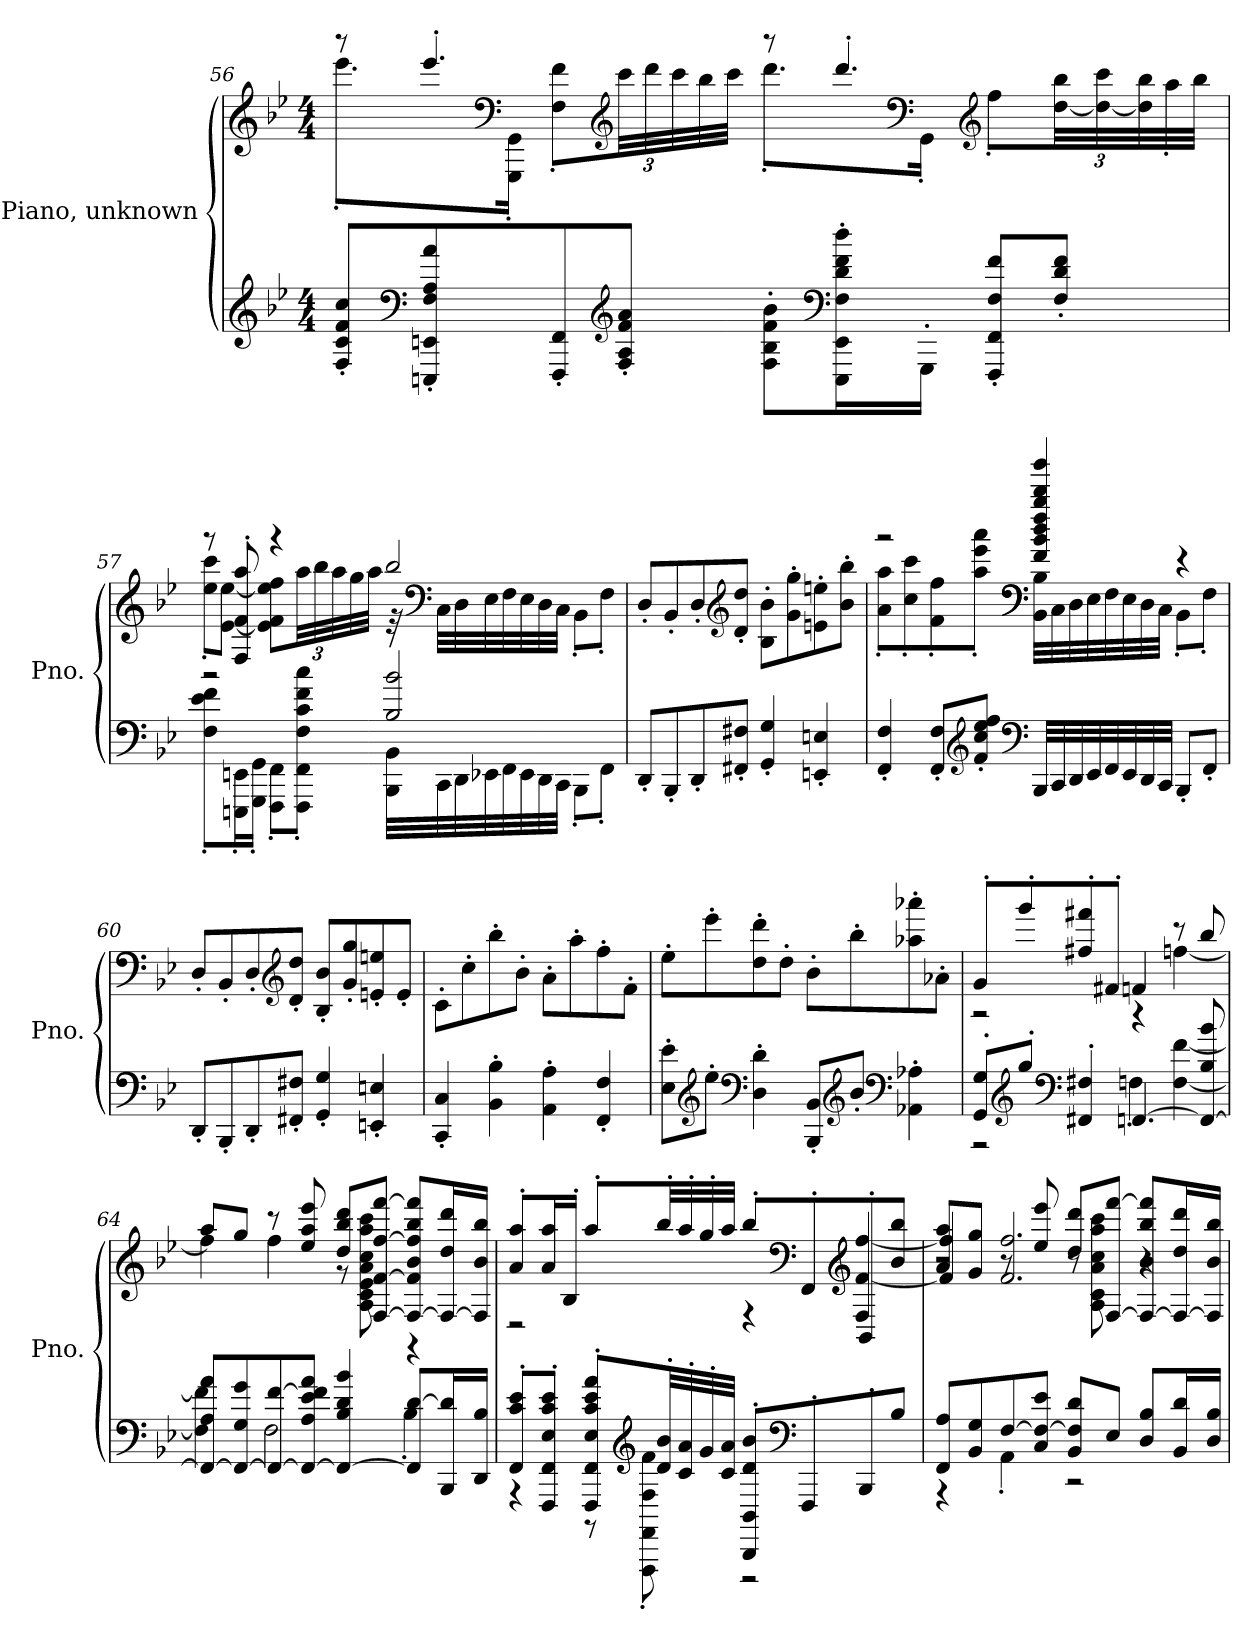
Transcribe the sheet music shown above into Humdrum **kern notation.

**kern	**kern
*part1	*part1
*staff2	*staff1
*I"Piano, unknown	*
*I'Pno.	*
!!LO:LB:g=z
*clefG2	*clefG2
*k[b-e-]	*k[b-e-]
*M4/4	*M4/4
=56	=56
*	*^
8F/' 8c/' 8f/' 8cc/'L	8r	8.eee-'\L
*clefF4	*	*
8EEEn/' 8EEn/' 8F/' 8A/' 8a/'	4.eee-'/	.
*	*clefF4	*
.	.	16GGG\' 16GG\'Jk
8FFF/' 8FF/'	.	8F\' 8f\'L
*clefG2	*clefG2	*
*	*	*Xbrackettup
8F/' 8A/' 8f/' 8a/'J	.	48ccc\LL
.	.	48ddd\
.	.	48ccc\
.	.	32bb-\
.	.	32ccc\JJJ
8F\' 8B-\' 8f\' 8b-\'L	8r	8.ddd'\L
*clefF4	*	*
16EEE\' 16EE\' 16F\' 16d\' 16f\' 16dd\'L	4.ddd'/	.
*	*clefF4	*
16GGG'\JJ	.	16GG'\Jk
*	*clefG2	*
8FFF/' 8FF/' 8F/' 8f/'L	.	8ff'\L
8F/' 8d/' 8f/'J	.	[48dd\ 48bb-\LL
.	.	48dd\_ 48ccc\
.	.	48dd\] 48bb-\
.	.	32aa'\
.	.	32bb-\JJJ
!!LO:LB:g=z	!!
=57	=57	=57
*^	*	*
2r	8F\' 8e-\' 8f\'L	8r	8ee-\' 8ccc\'L
.	16EEEn\' 16EEn\'L	8F/' 8f/' 8aa/'	[8e-\ [8ee-\J
.	16GGG\' 16GG\'JJ	.	.
.	8FFF\' 8FF\'L	4r	8e-\] 8f\ 8ee-\] 8ff\L
.	8FFF\' 8FF\' 8F\' 8c\' 8f\' 8cc\'J	.	48aa\LL
.	.	.	48bb-\
.	.	.	48aa\
.	.	.	32gg\
.	.	.	32aa\JJJ
2B-/ 2b-/	32BBB-\ 32BB-\LLL	2bb-/	32r
*	*	*clefF4	*
.	32CC\	.	32C\LLL
.	32DD\	.	32D\
.	32EE-X\	.	32E-\
.	32FF\	.	32F\
.	32EE-\	.	32E-\
.	32DD\	.	32D\
.	32CC\JJJ	.	32C\JJJ
.	8BBB-'\L	.	8BB-'\L
.	8FF'\J	.	8F'\J
*v	*v	*	*
*	*v	*v
=58	=58
8DD'/L	8D'/L
8BBB-'/	8BB-'/
8DD'/	8D'/
*	*clefG2
8FF#X/' 8F#X/'J	8d/' 8dd/'J
4GG/' 4G/'	8B-\' 8b-\'L
.	8g\' 8gg\'
4EEn/' 4En/'	8en\' 8een\'
.	8b-\' 8bb-\'J
!!LO:LB:g=z
=59	=59
*	*^
4FF/' 4F/'	2r	8a\' 8aa\'L
.	.	8cc\' 8ccc\'
8FF/' 8F/'L	.	8f\' 8ff\'
*clefG2	*	*
8f/' 8cc/' 8ee-/' 8ff/'J	.	8aa\' 8eee-\' 8aaa\'J
*clefF4	*clefF4	*
32BBB-/LLL	4f/ 4b-/ 4dd/ 4ff/ 4bb-/ 4ddd/ 4bbb-/	32BB-\ 32B-\LLL
32CC/	.	32C\
32DD/	.	32D\
32EE-/	.	32E-\
32FF/	.	32F\
32EE-/	.	32E-\
32DD/	.	32D\
32CC/JJJ	.	32C\JJJ
8BBB-'/L	4r	8BB-'\L
8FF'/J	.	8F'\J
*	*v	*v
=60	=60
8DD'/L	8D'/L
8BBB-'/	8BB-'/
8DD'/	8D'/
*	*clefG2
8FF#X/' 8F#X/'J	8d/' 8dd/'J
4GG/' 4G/'	8B-/' 8b-/'L
.	8g/' 8gg/'
4EEn/' 4En/'	8en/' 8een/'
.	8e'/J
=61	=61
4CC/' 4C/'	8c'\L
.	8cc'\
4BB-\' 4B-\'	8bb-'\
.	8b-'\J
4AA\' 4A\'	8a'\L
.	8aa'\
4FF/' 4F/'	8ff'\
.	8f'\J
!!LO:PB:g=z
=62	=62
8E-\' 8e-\'L	8ee-'\L
*clefG2	*
8ee-'\J	8eee-'\
*clefF4	*
4D\' 4d\'	8dd\' 8ddd\'
.	8dd'\J
8BBB-/' 8BB-/'L	8b-'\L
*clefG2	*
8b-'/J	8bb-'\
*clefF4	*
4AA-X\' 4A-X\'	8aa-X\' 8aaa-X\'
.	8a-X'\J
=63	=63
*^	*^
8GG/' 8G/'L	2r	8g'/L	2r
*clefG2	*	*	*
8gg'/J	.	8ggg'/	.
*clefF4	*	*	*
4FF#X/' 4F#X/'	.	8ff#X/' 8fff#X/'	.
.	.	8f#X'/J	.
[4.FFn/	4Fn'\	4fn/	4r
.	[4F\ [4f\	8r	[4ffn\
8FF/_ 8B-/ 8b-/	.	8bb-/	.
!!LO:LB:g=z	!!
=64	=64	=64	=64
8FF/_ 8A/ 8a/L	4F\] 4f\]	8aa/L	4ff\]
8FF/_ 8G/ 8g/	.	8gg/J	.
8FF/_ [8f/	2F\	8r	4ff\
8FF/_ 8A/ 8e-/ 8f/] 8a/J	.	8ee-/ 8aa/ 8eee-/	.
4FF/_ 4B-/ 4d/ 4b-/	.	8dd/ 8bb-/ 8ddd/L	8r
.	.	[8F/ [8f/ [8ff/ [8fff/J	8A\ 8c\ 8e-\ 8a\ 8cc\ 8aa\ 8ccc\
8FF/] [8d/L	4B-'\	8F/_ 8f/] 8b-/ 8ff/] 8bb-/ 8fff/]L	4r
16BBB-/ 16d/]L	.	16F/_ 16dd/ 16ddd/L	.
16DD/ 16B-/JJ	.	16F/] 16b-/ 16bb-/JJ	.
=65	=65	=65	=65
8FF/' 8c/' 8e-/'L	4r	8a/' 8aa/'L	2r
8FFF/' 8FF/' 8E-/' 8c/' 8e-/'J	.	16a/ 16aa/L	.
.	.	16B-'/JJ	.
8FFF/' 8FF/' 8E-/' 8c/' 8e-/' 8a/'L	8r	8aa'/L	.
*clefG2	*	*	*
32d/' 32b-/'LL	8FFF\' 8FF\' 8F\' 8f\'	32bb-'/LL	.
32c/' 32a/'	.	32aa'/	.
32g'/	.	32gg'/	.
32c/ 32a/JJJ	.	32aa/JJJ	.
8BBB-/' 8BB-/' 8d/' 8b-/'L	2r	8bb-'/L	4r
*clefF4	*	*clefF4	*
8FFF'/	.	8FF'/	.
*	*	*clefG2	*
8BBB-'/	.	8BB-'/	4F/ [4f/ [4ff/
8B-/J	.	8b-/ 8bb-/J	.
!!LO:LB:g=z
=66	=66	=66	=66
*	*	*	*^
8FF/ 8A/L	4r	8a/ 8aa/L	2r	4f/] 4ff/]
8BB-/ 8G/	.	8g/ 8gg/J	.	.
[8F/	4AA'\	8r	.	2.f/ 2.ff/
8C/ 8F/_ 8e-/J	.	8ee-/ 8eee-/	.	.
8BB-/ 8F/] 8d/L	2r	8dd/ 8ddd/L	8r	.
8E-/J	.	[8F/ [8fff/J	8A\ 8c\ 8a\ 8cc\ 8aa\ 8ccc\	.
8D/ 8B-/L	.	8F/_ 8b-/ 8bb-/ 8fff/]L	4r	.
16BB-/ 16d/L	.	16F/_ 16dd/ 16ddd/L	.	.
16D/ 16B-/JJ	.	16F/] 16b-/ 16bb-/JJ	.	.
*v	*v	*	*	*
*	*v	*v	*v
=	=
*-	*-
